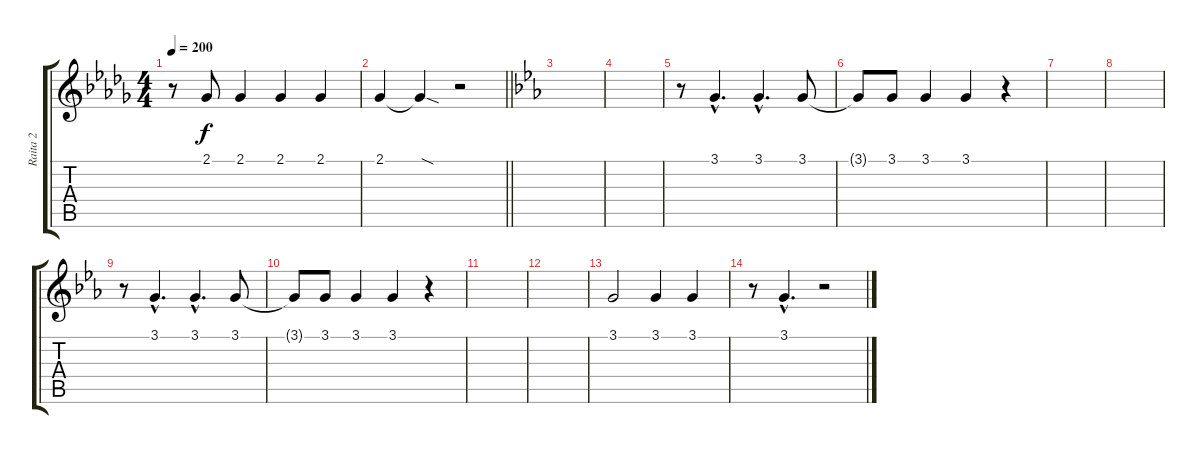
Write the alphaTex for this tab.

\track ("Raita 2" "Raita 2") {instrument lead8bassandlead}
\staff {score tabs}
\tuning (E4 B3 G3 D3 A2 E2) {hide}
\ts (4 4)
\tempo 200
\clef g2
\ks db
r.8{dy f} 2.1.8 2.1.4 2.1.4 2.1.4 |
\barLineRight lightlight
2.1.4 2.1{sod t}.4 r.2 |
\ks eb
|
|
r.8 3.1{hac}.4{d} 3.1{hac}.4{d} 3.1.8 |
3.1{t}.8 3.1.8 3.1.4 3.1.4 r.4 |
|
|
r.8 3.1{hac}.4{d} 3.1{hac}.4{d} 3.1.8 |
3.1{t}.8 3.1.8 3.1.4 3.1.4 r.4 |
|
|
3.1.2 3.1.4 3.1.4 |
r.8 3.1{hac}.4{d} r.2
